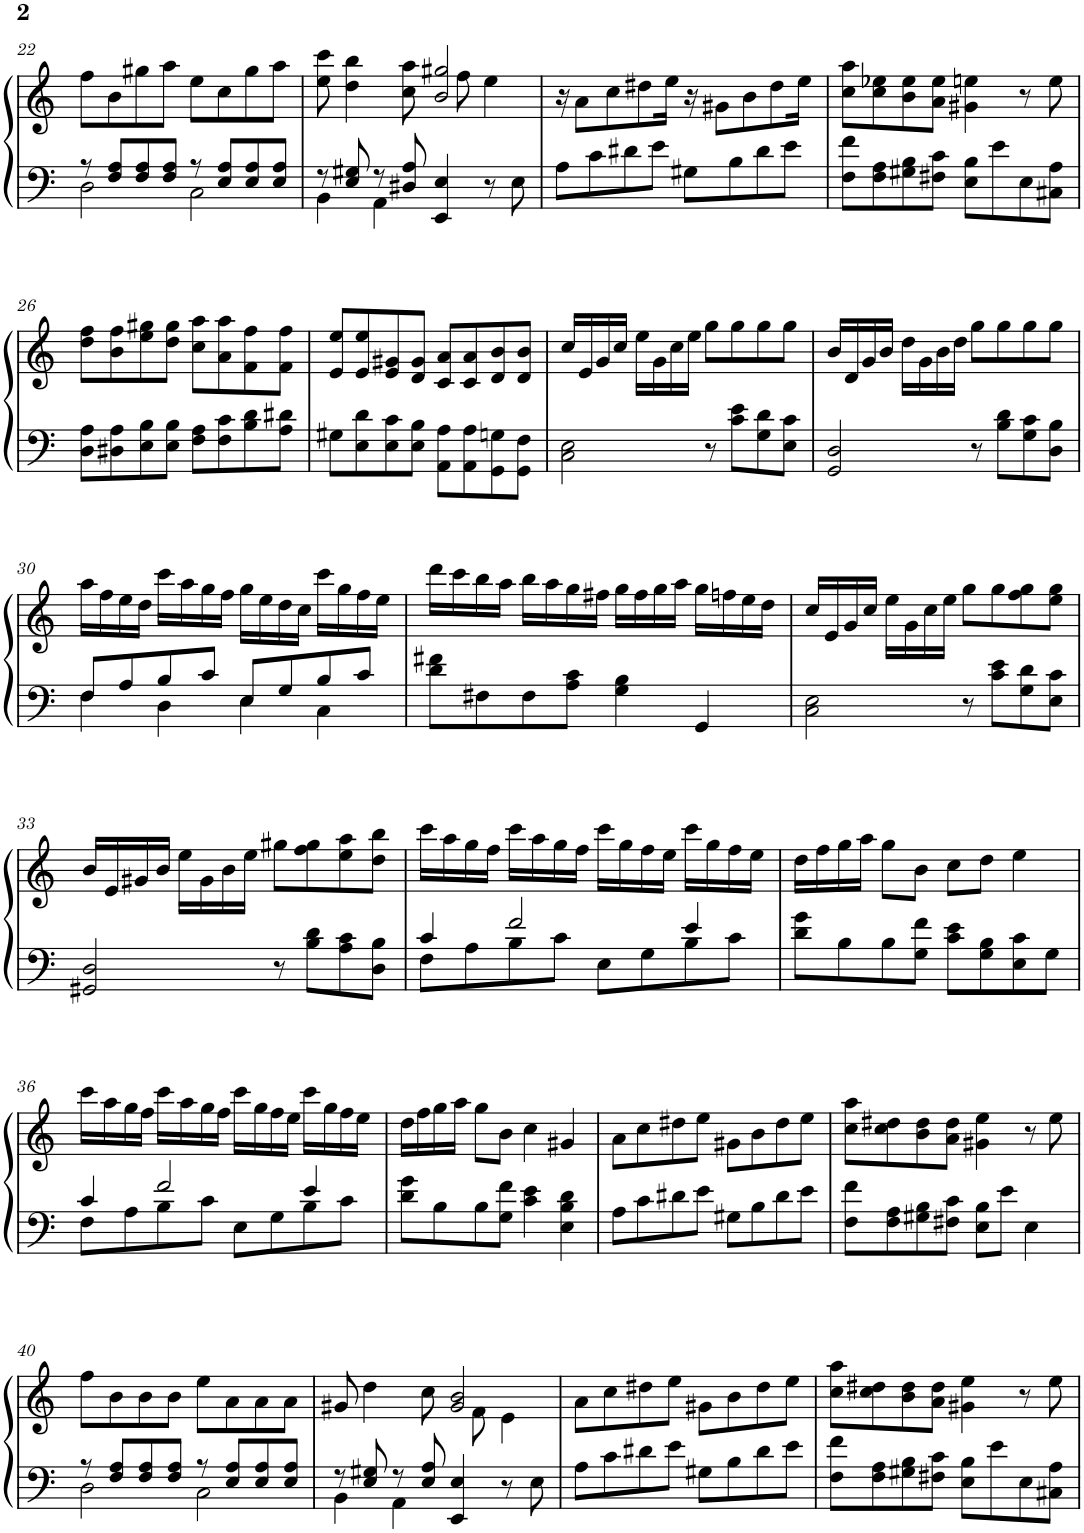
**kern	**kern
*part1	*part1
*staff2	*staff1
*I"Piano	*
*I'Pno.	*
!!LO:PB:g=z
*clefF4	*clefG2
*k[]	*k[]
*M4/4	*M4/4
=22	=22
*^	*
8r	2D\	8ff\L
8F/ 8A/L	.	8b\
8F/ 8A/	.	8gg#X\
8F/ 8A/J	.	8aa\J
8r	2C\	8ee\L
8E/ 8A/L	.	8cc\
8E/ 8A/	.	8gg#\
8E/ 8A/J	.	8aa\J
=23	=23	=23
*	*	*^
8r	4BB\	8ee\ 8ccc\	8ryy
*	*	*v	*v
8E/ 8G#X/	.	4dd\ 4bb\
8r	4AA\	.
8D#X/ 8A/	.	8cc\ 8aa\
4EE/ 4E/	2ryy	2b/ 2gg#X/
*	*	*^
.	.	.	8ff\
8r	.	.	4ee\
8E\	.	.	.
*v	*v	*	*
*	*v	*v
=24	=24
8A\L	16r
.	8a\L
8c\	.
.	8cc\
8d#X\	.
.	8dd#X\
8e\J	.
.	16ee\Jk
8G#X\L	16r
.	8g#X\L
8B\	.
.	8b\
8d#\	.
.	8dd#\
8e\J	.
.	16ee\Jk
=25	=25
8F\ 8f\L	8cc\ 8aa\L
8F\ 8A\	8cc\ 8ee-X\
8G#X\ 8B\	8b\ 8ee-\
8F#X\ 8c\J	8a\ 8ee-\J
8E\ 8B\L	4g#X\ 4een\
8e\	.
8E\	8r
8C#X\ 8A\J	8ee\
!!LO:LB:g=z
=26	=26
8D\ 8A\L	8dd\ 8ff\L
8D#X\ 8A\	8b\ 8ff\
8E\ 8B\	8ee\ 8gg#X\
8E\ 8B\J	8dd\ 8gg#\J
8F\ 8A\L	8cc\ 8aa\L
8F\ 8c\	8a\ 8aa\
8B\ 8d\	8f\ 8ff\
8A\ 8d#X\J	8f\ 8ff\J
=27	=27
8G#X\L	8e/ 8ee/L
8E\ 8d\	8e/ 8ee/
8E\ 8c\	8e/ 8g#X/
8E\ 8B\J	8d/ 8g#/J
8AA\ 8A\L	8c/ 8a/L
8AA\ 8A\	8c/ 8a/
8GG\ 8Gn\	8d/ 8b/
8GG\ 8F\J	8d/ 8b/J
=28	=28
2C\ 2E\	16cc/LL
.	16e/
.	16g/
.	16cc/JJ
.	16ee\LL
.	16g\
.	16cc\
.	16ee\JJ
8r	8gg\L
8c\ 8e\L	8gg\
8G\ 8d\	8gg\
8E\ 8c\J	8gg\J
=29	=29
2GG/ 2D/	16b/LL
.	16d/
.	16g/
.	16b/JJ
.	16dd\LL
.	16g\
.	16b\
.	16dd\JJ
8r	8gg\L
8B\ 8d\L	8gg\
8G\ 8c\	8gg\
8D\ 8B\J	8gg\J
!!LO:LB:g=z
=30	=30
*^	*
8F/L	4F\	16aa\LL
.	.	16ff\
8A/	.	16ee\
.	.	16dd\JJ
8B/	4D\	16ccc\LL
.	.	16aa\
8c/J	.	16gg\
.	.	16ff\JJ
8E/L	4E\	16gg\LL
.	.	16ee\
8G/	.	16dd\
.	.	16cc\JJ
8B/	4C\	16ccc\LL
.	.	16gg\
8c/J	.	16ff\
.	.	16ee\JJ
*v	*v	*
=31	=31
8d\ 8f#X\L	16ddd\LL
.	16ccc\
8F#X\	16bb\
.	16aa\JJ
8F#\	16bb\LL
.	16aa\
8A\ 8c\J	16gg\
.	16ff#X\JJ
4G\ 4B\	16gg\LL
.	16ff#\
.	16gg\
.	16aa\JJ
4GG/	16gg\LL
.	16ffn\
.	16ee\
.	16dd\JJ
=32	=32
2C\ 2E\	16cc/LL
.	16e/
.	16g/
.	16cc/JJ
.	16ee\LL
.	16g\
.	16cc\
.	16ee\JJ
8r	8gg\L
8c\ 8e\L	8gg\
8G\ 8d\	8ff\ 8gg\
8E\ 8c\J	8ee\ 8gg\J
!!LO:LB:g=z
=33	=33
2GG#X/ 2D/	16b/LL
.	16e/
.	16g#X/
.	16b/JJ
.	16ee\LL
.	16g#\
.	16b\
.	16ee\JJ
8r	8gg#X\L
8B\ 8d\L	8ff\ 8gg#\
8A\ 8c\	8ee\ 8aa\
8D\ 8B\J	8dd\ 8bb\J
=34	=34
*^	*
4c/	8F\L	16ccc\LL
.	.	16aa\
.	8A\	16gg\
.	.	16ff\JJ
2f/	8B\	16ccc\LL
.	.	16aa\
.	8c\J	16gg\
.	.	16ff\JJ
.	8E\L	16ccc\LL
.	.	16gg\
.	8G\	16ff\
.	.	16ee\JJ
4e/	8B\	16ccc\LL
.	.	16gg\
.	8c\J	16ff\
.	.	16ee\JJ
*v	*v	*
=35	=35
8d\ 8g\L	16dd\LL
.	16ff\
8B\	16gg\
.	16aa\JJ
8B\	8gg\L
8G\ 8f\J	8b\J
8c\ 8e\L	8cc\L
8G\ 8B\	8dd\J
8E\ 8c\	4ee\
8G\J	.
!!LO:LB:g=z
=36	=36
*^	*
4c/	8F\L	16ccc\LL
.	.	16aa\
.	8A\	16gg\
.	.	16ff\JJ
2f/	8B\	16ccc\LL
.	.	16aa\
.	8c\J	16gg\
.	.	16ff\JJ
.	8E\L	16ccc\LL
.	.	16gg\
.	8G\	16ff\
.	.	16ee\JJ
4e/	8B\	16ccc\LL
.	.	16gg\
.	8c\J	16ff\
.	.	16ee\JJ
*v	*v	*
=37	=37
8d\ 8g\L	16dd\LL
.	16ff\
8B\	16gg\
.	16aa\JJ
8B\	8gg\L
8G\ 8f\J	8b\J
4c\ 4e\	4cc\
4E\ 4B\ 4d\	4g#X/
=38	=38
8A\L	8a\L
8c\	8cc\
8d#X\	8dd#X\
8e\J	8ee\J
8G#X\L	8g#X\L
8B\	8b\
8d#\	8dd#\
8e\J	8ee\J
=39	=39
8F\ 8f\L	8cc\ 8aa\L
8F\ 8A\	8cc\ 8dd#X\
8G#X\ 8B\	8b\ 8dd#\
8F#X\ 8c\J	8a\ 8dd#\J
8E\ 8B\L	4g#X\ 4ee\
8e\J	.
4E\	8r
.	8ee\
!!LO:LB:g=z
=40	=40
*^	*
8r	2D\	8ff\L
8F/ 8A/L	.	8b\
8F/ 8A/	.	8b\
8F/ 8A/J	.	8b\J
8r	2C\	8ee\L
8E/ 8A/L	.	8a\
8E/ 8A/	.	8a\
8E/ 8A/J	.	8a\J
=41	=41	=41
*	*	*^
8r	4BB\	8g#X/	8ryy
*	*	*v	*v
8E/ 8G#X/	.	4dd\
8r	4AA\	.
8E/ 8A/	.	8cc\
4EE/ 4E/	2ryy	2g#/ 2b/
*	*	*^
.	.	.	8f\
8r	.	.	4e\
8E\	.	.	.
*v	*v	*	*
*	*v	*v
=42	=42
8A\L	8a\L
8c\	8cc\
8d#X\	8dd#X\
8e\J	8ee\J
8G#X\L	8g#X\L
8B\	8b\
8d#\	8dd#\
8e\J	8ee\J
=43	=43
8F\ 8f\L	8cc\ 8aa\L
8F\ 8A\	8cc\ 8dd#X\
8G#X\ 8B\	8b\ 8dd#\
8F#X\ 8c\J	8a\ 8dd#\J
8E\ 8B\L	4g#X\ 4ee\
8e\	.
8E\	8r
8C#X\ 8A\J	8ee\
=	=
*-	*-
